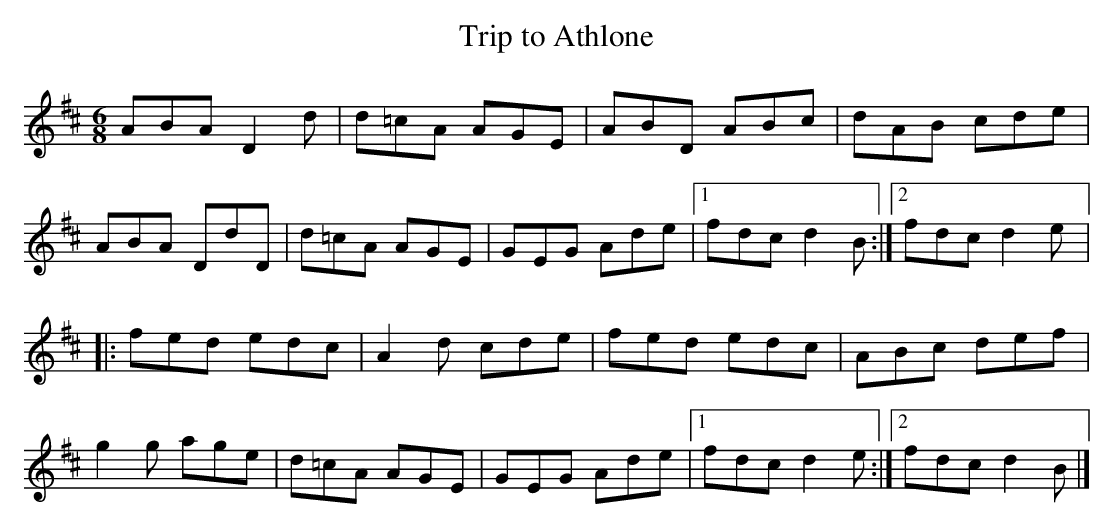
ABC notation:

X:1
T:Trip to Athlone
M:6/8
L:1/8
K: D
ABA D2d | d=cA AGE | ABD ABc | dAB cde |
ABA DdD | d=cA AGE | GEG Ade |1 fdc d2B :|2  fdc d2e |:
fed edc | A2d cde | fed edc | ABc def |
g2g age | d=cA AGE | GEG Ade |1 fdc d2e :|2  fdc d2B |]
